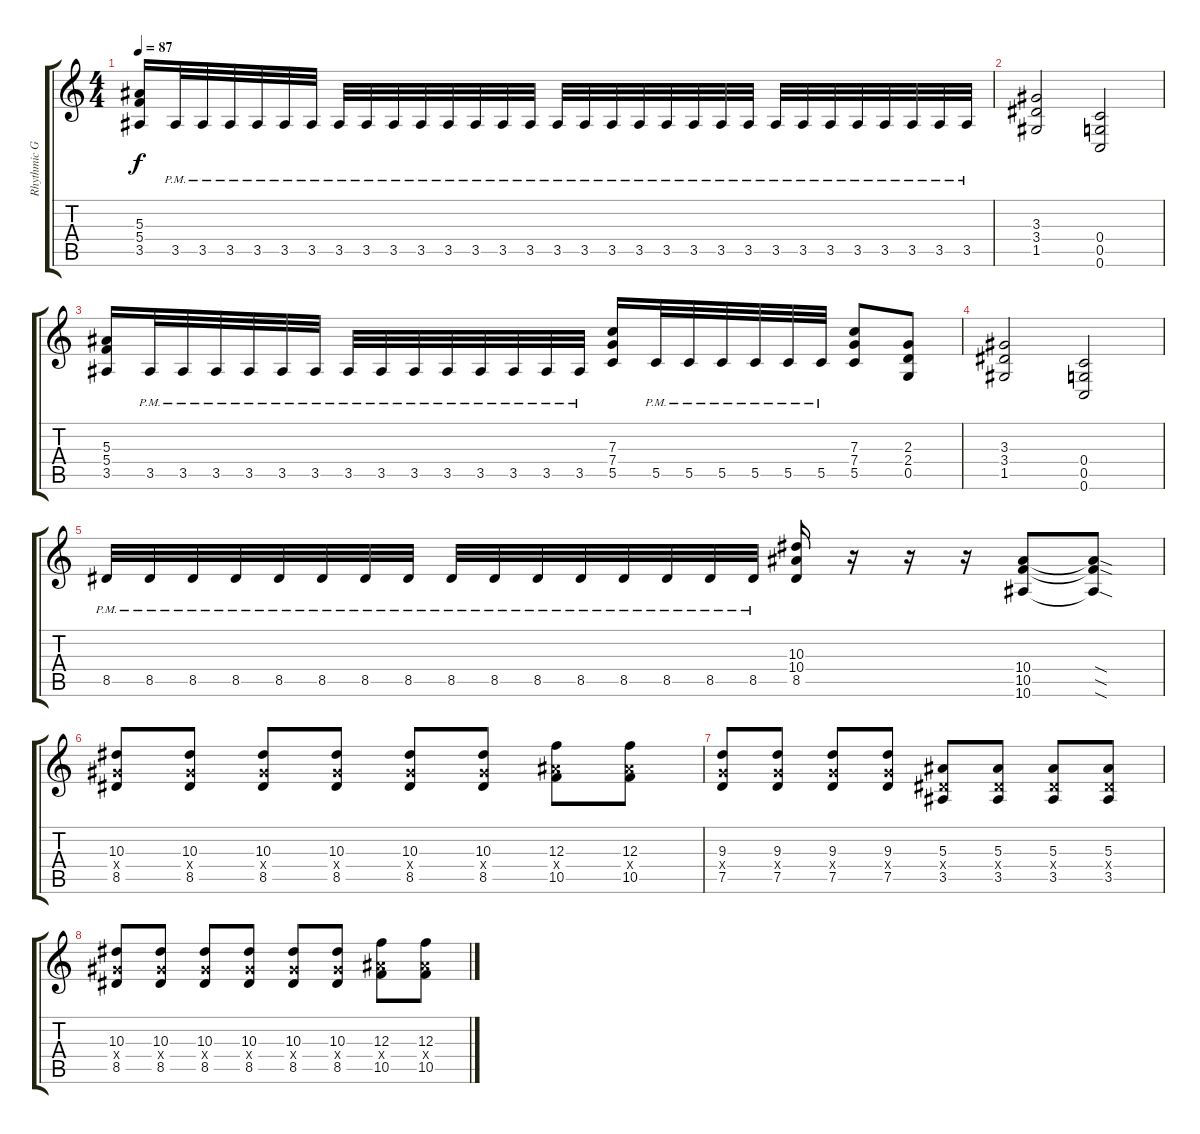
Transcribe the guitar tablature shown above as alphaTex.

\track ("Rhythmic Guitar" "Rhythmic G") {instrument distortionguitar}
\staff {score tabs}
\tuning (D4 A3 F3 C3 G2 C2) {hide}
\ts (4 4)
\tempo 87
\clef g2
\ks c
(5.3 5.4 3.5).16{dy f} 3.5{pm}.32 3.5{pm}.32 3.5{pm}.32 3.5{pm}.32 3.5{pm}.32 3.5{pm}.32 3.5{pm}.32 3.5{pm}.32 3.5{pm}.32 3.5{pm}.32 3.5{pm}.32 3.5{pm}.32 3.5{pm}.32 3.5{pm}.32 3.5{pm}.32 3.5{pm}.32 3.5{pm}.32 3.5{pm}.32 3.5{pm}.32 3.5{pm}.32 3.5{pm}.32 3.5{pm}.32 3.5{pm}.32 3.5{pm}.32 3.5{pm}.32 3.5{pm}.32 3.5{pm}.32 3.5{pm}.32 3.5{pm}.32 3.5{pm}.32 |
(3.3 3.4 1.5).2 (0.4 0.5 0.6).2 |
(5.3 5.4 3.5).16 3.5{pm}.32 3.5{pm}.32 3.5{pm}.32 3.5{pm}.32 3.5{pm}.32 3.5{pm}.32 3.5{pm}.32 3.5{pm}.32 3.5{pm}.32 3.5{pm}.32 3.5{pm}.32 3.5{pm}.32 3.5{pm}.32 3.5{pm}.32 (7.3 7.4 5.5).16 5.5{pm}.32 5.5{pm}.32 5.5{pm}.32 5.5{pm}.32 5.5{pm}.32 5.5{pm}.32 (7.3 7.4 5.5).8 (2.3 2.4 0.5).8 |
(3.3 3.4 1.5).2 (0.4 0.5 0.6).2 |
8.5{pm}.32 8.5{pm}.32 8.5{pm}.32 8.5{pm}.32 8.5{pm}.32 8.5{pm}.32 8.5{pm}.32 8.5{pm}.32 8.5{pm}.32 8.5{pm}.32 8.5{pm}.32 8.5{pm}.32 8.5{pm}.32 8.5{pm}.32 8.5{pm}.32 8.5{pm}.32 (10.3 10.4 8.5).16 r.16 r.16 r.16 (10.4 10.5 10.6).8 (10.4{sod t} 10.5{sod t} 10.6{sod t}).8 |
(10.3 8.4{x} 8.5).8 (10.3 8.4{x} 8.5).8 (10.3 8.4{x} 8.5).8 (10.3 8.4{x} 8.5).8 (10.3 8.4{x} 8.5).8 (10.3 8.4{x} 8.5).8 (12.3 10.4{x} 10.5).8 (12.3 10.4{x} 10.5).8 |
(9.3 7.4{x} 7.5).8 (9.3 7.4{x} 7.5).8 (9.3 7.4{x} 7.5).8 (9.3 7.4{x} 7.5).8 (5.3 3.4{x} 3.5).8 (5.3 3.4{x} 3.5).8 (5.3 3.4{x} 3.5).8 (5.3 3.4{x} 3.5).8 |
(10.3 8.4{x} 8.5).8 (10.3 8.4{x} 8.5).8 (10.3 8.4{x} 8.5).8 (10.3 8.4{x} 8.5).8 (10.3 8.4{x} 8.5).8 (10.3 8.4{x} 8.5).8 (12.3 10.4{x} 10.5).8 (12.3 10.4{x} 10.5).8
